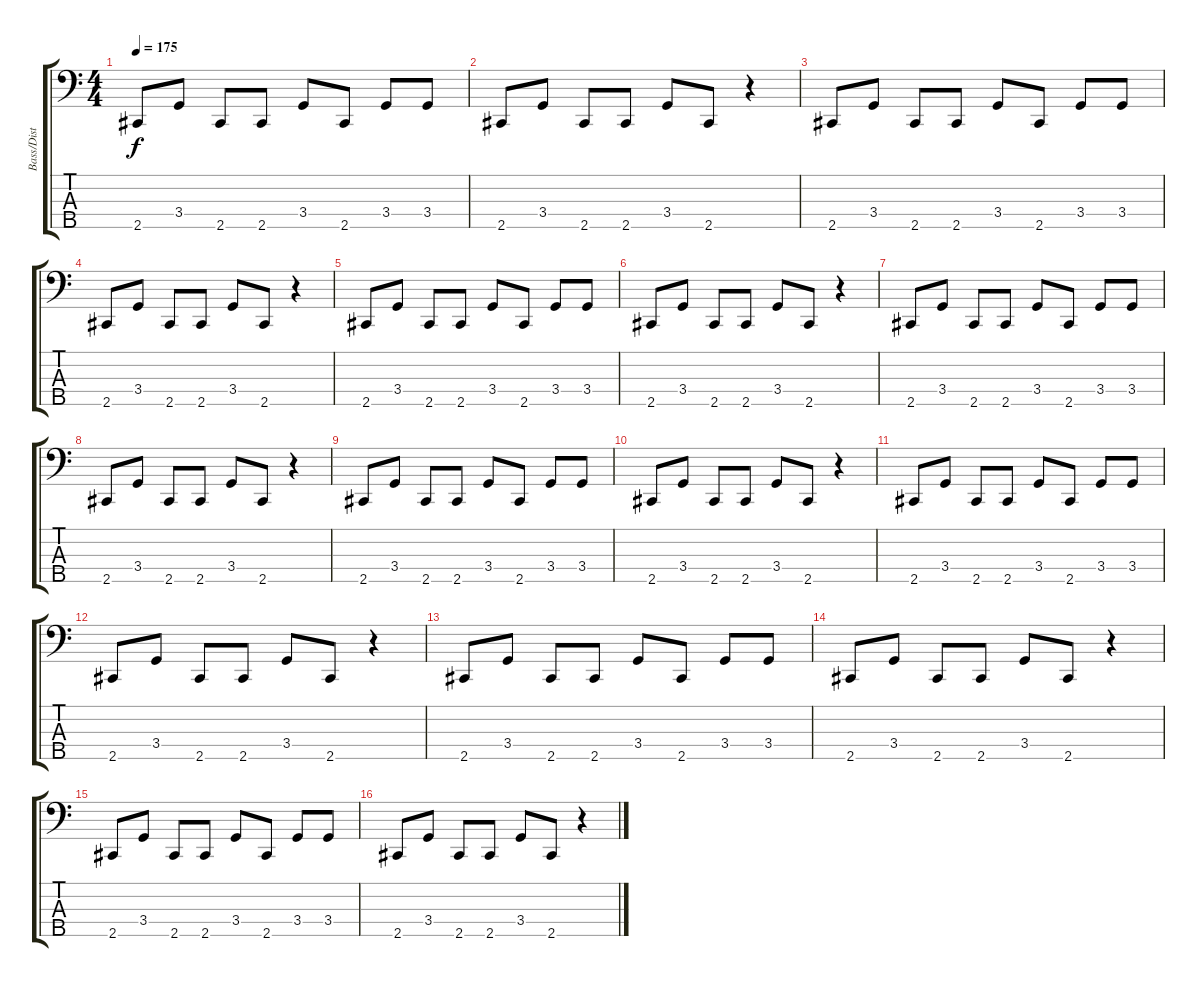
\track ("Bass/Dist" "Bass/Dist") {instrument slapbass2}
\staff {score tabs}
\tuning (G2 D2 A1 E1 B0) {hide}
\ts (4 4)
\tempo 175
\clef f4
\ks c
2.5.8{dy f} 3.4.8 2.5.8 2.5.8 3.4.8 2.5.8 3.4.8 3.4.8 |
2.5.8 3.4.8 2.5.8 2.5.8 3.4.8 2.5.8 r.4 |
2.5.8 3.4.8 2.5.8 2.5.8 3.4.8 2.5.8 3.4.8 3.4.8 |
2.5.8 3.4.8 2.5.8 2.5.8 3.4.8 2.5.8 r.4 |
2.5.8 3.4.8 2.5.8 2.5.8 3.4.8 2.5.8 3.4.8 3.4.8 |
2.5.8 3.4.8 2.5.8 2.5.8 3.4.8 2.5.8 r.4 |
2.5.8 3.4.8 2.5.8 2.5.8 3.4.8 2.5.8 3.4.8 3.4.8 |
2.5.8 3.4.8 2.5.8 2.5.8 3.4.8 2.5.8 r.4 |
2.5.8 3.4.8 2.5.8 2.5.8 3.4.8 2.5.8 3.4.8 3.4.8 |
2.5.8 3.4.8 2.5.8 2.5.8 3.4.8 2.5.8 r.4 |
2.5.8 3.4.8 2.5.8 2.5.8 3.4.8 2.5.8 3.4.8 3.4.8 |
2.5.8 3.4.8 2.5.8 2.5.8 3.4.8 2.5.8 r.4 |
2.5.8 3.4.8 2.5.8 2.5.8 3.4.8 2.5.8 3.4.8 3.4.8 |
2.5.8 3.4.8 2.5.8 2.5.8 3.4.8 2.5.8 r.4 |
2.5.8 3.4.8 2.5.8 2.5.8 3.4.8 2.5.8 3.4.8 3.4.8 |
2.5.8 3.4.8 2.5.8 2.5.8 3.4.8 2.5.8 r.4
